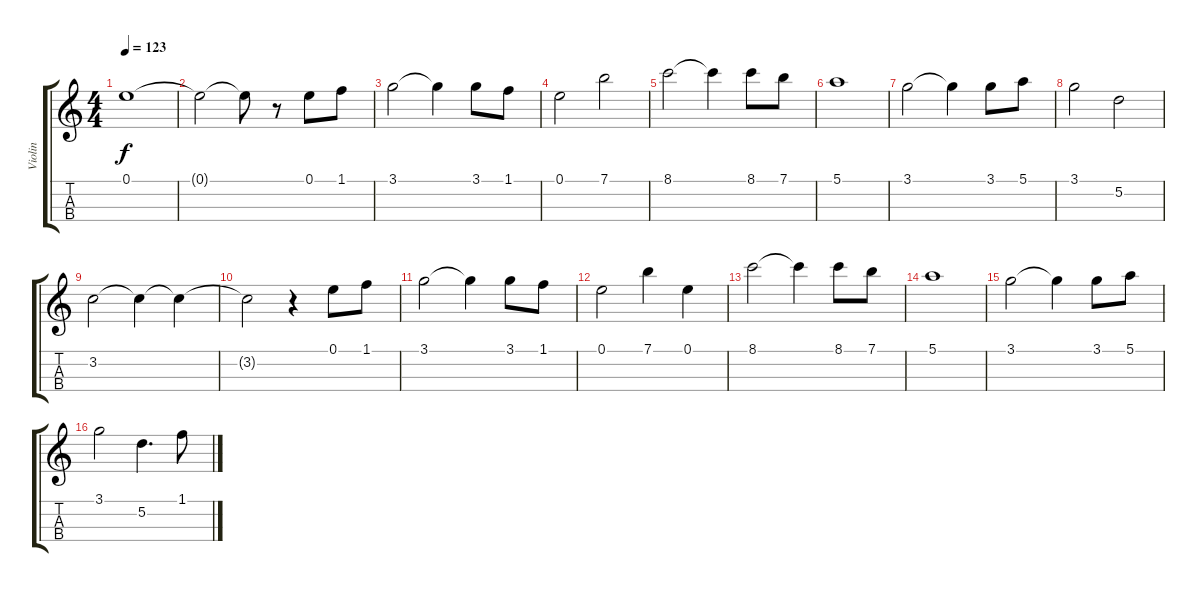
\track ("Violin" "Violin") {instrument violin}
\staff {score tabs}
\tuning (E5 A4 D4 G3) {hide}
\ts (4 4)
\tempo 123
\clef g2
\ks c
0.1.1{dy f} |
0.1{t}.2 0.1{t}.8 r.8 0.1.8 1.1.8 |
3.1.2 3.1{t}.4 3.1.8 1.1.8 |
0.1.2 7.1.2 |
8.1.2 8.1{t}.4 8.1.8 7.1.8 |
5.1.1 |
3.1.2 3.1{t}.4 3.1.8 5.1.8 |
3.1.2 5.2.2 |
3.2.2 3.2{t}.4 3.2{t}.4{volume 2} |
3.2{t}.2 r.4 0.1.8{volume 15} 1.1.8 |
3.1.2 3.1{t}.4 3.1.8 1.1.8 |
0.1.2 7.1.4 0.1.4 |
8.1.2 8.1{t}.4 8.1.8 7.1.8 |
5.1.1 |
3.1.2 3.1{t}.4 3.1.8 5.1.8 |
3.1.2 5.2.4{d} 1.1.8
